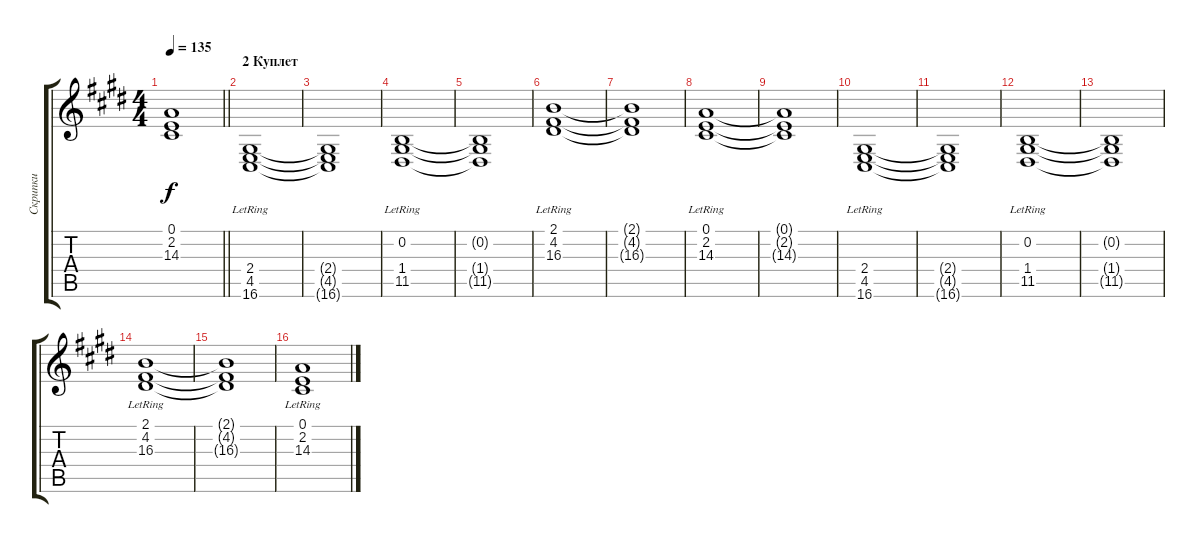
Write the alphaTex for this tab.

\track ("Скрипки" "Скрипки") {instrument synthstrings2}
\staff {score tabs}
\tuning (E4 B3 G3 D3 A2 E2) {hide}
\ts (4 4)
\tempo 135
\clef g2
\barLineRight lightlight
\ks c#minor
(0.1{t} 2.2{t} 14.3{t}).1{dy f} |
\section ("" "2 Куплет")
(2.4{lr} 4.5{lr} 16.6{lr}).1 |
(2.4{t} 4.5{t} 16.6{t}).1 |
(0.2{lr} 1.4{lr} 11.5{lr}).1 |
(0.2{t} 1.4{t} 11.5{t}).1 |
(2.1{lr} 4.2{lr} 16.3{lr}).1 |
(2.1{t} 4.2{t} 16.3{t}).1 |
(0.1{lr} 2.2{lr} 14.3{lr}).1 |
(0.1{t} 2.2{t} 14.3{t}).1 |
(2.4{lr} 4.5{lr} 16.6{lr}).1 |
(2.4{t} 4.5{t} 16.6{t}).1 |
(0.2{lr} 1.4{lr} 11.5{lr}).1 |
(0.2{t} 1.4{t} 11.5{t}).1 |
(2.1{lr} 4.2{lr} 16.3{lr}).1 |
(2.1{t} 4.2{t} 16.3{t}).1 |
(0.1{lr} 2.2{lr} 14.3{lr}).1
